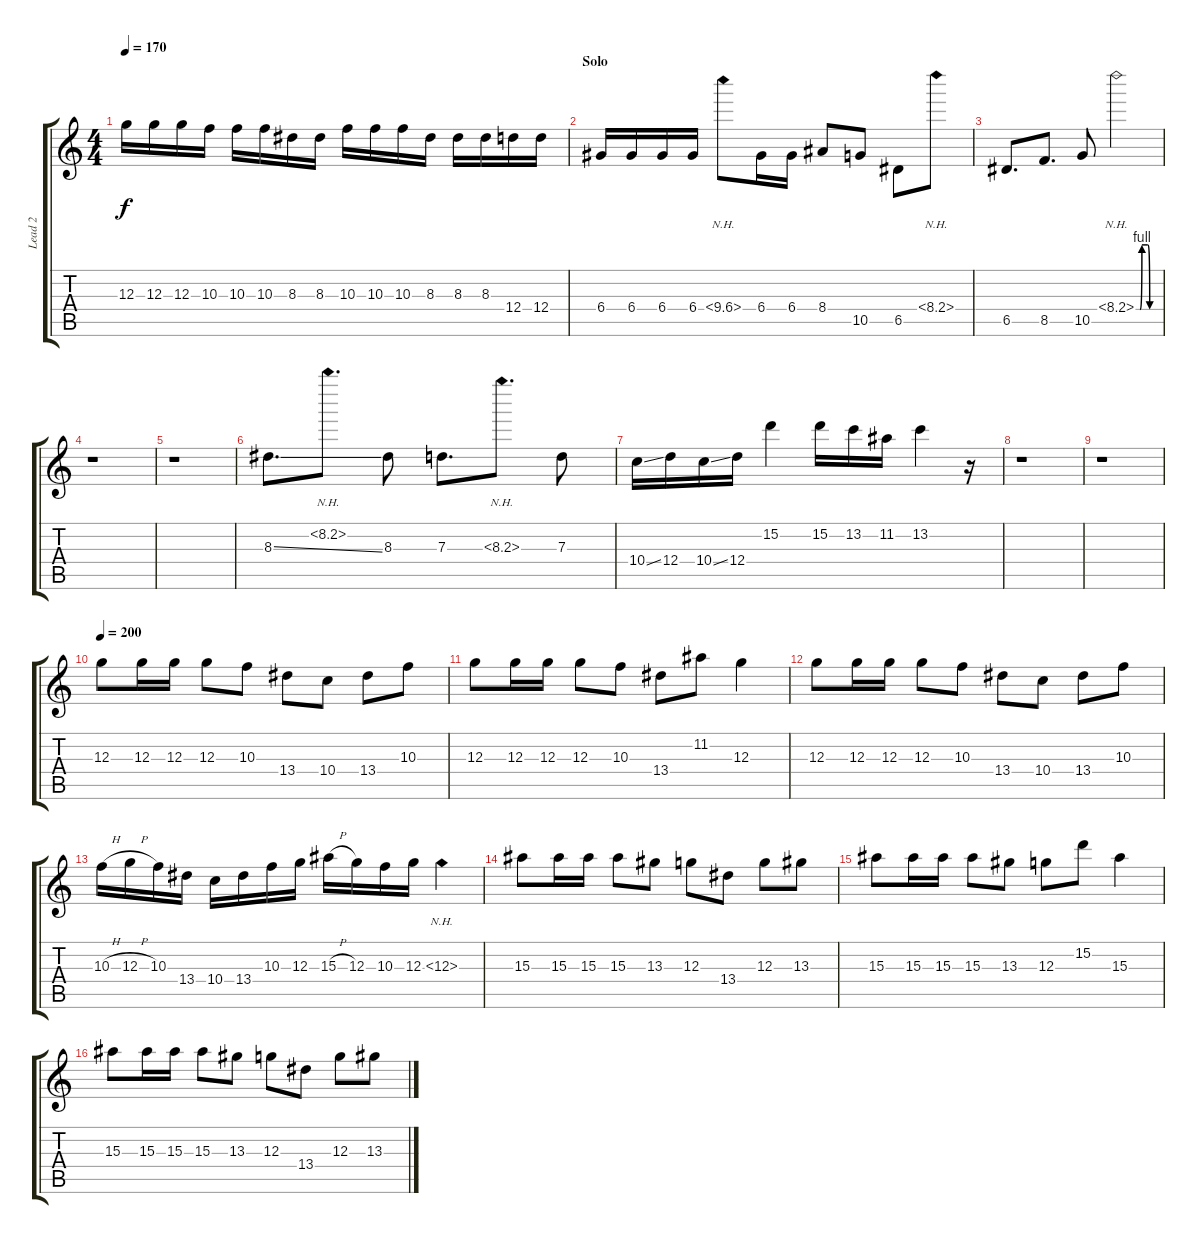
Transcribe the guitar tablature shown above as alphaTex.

\track ("Lead 2" "Lead 2") {instrument distortionguitar}
\staff {score tabs}
\tuning (E4 B3 G3 D3 A2 E2) {hide}
\ts (4 4)
\tempo 170
\clef g2
\ks c
12.3.16{dy f} 12.3.16 12.3.16 10.3.16 10.3.16 10.3.16 8.3.16 8.3.16 10.3.16 10.3.16 10.3.16 8.3.16 8.3.16 8.3.16 12.4.16 12.4.16 |
\section ("" "Solo")
6.4.16 6.4.16 6.4.16 6.4.16 10.4{nh}.8 6.4.16 6.4.16 8.4.8 10.5.8 6.5.8 8.4{nh}.8 |
6.5.8{d} 8.5.8{d} 10.5.8 8.4{be (custom 0 0 10 0 15 4 30 4 35 0 45 0 60 0) nh}.2 |
r.1 |
r.1 |
8.3{ss}.8{d} 8.2{nh}.8{d} 8.3.8 7.3.8{d} 8.3{nh}.8{d} 7.3.8 |
10.4{ss}.16 12.4.16 10.4{ss}.16 12.4.16 15.2.4 15.2.16 13.2.16 11.2.16 13.2.4 r.16 |
r.1 |
r.1 |
\section ("" "")
\tempo 200
12.3.8 12.3.16 12.3.16 12.3.8 10.3.8 13.4.8 10.4.8 13.4.8 10.3.8 |
12.3.8 12.3.16 12.3.16 12.3.8 10.3.8 13.4.8 11.2.8 12.3.4 |
12.3.8 12.3.16 12.3.16 12.3.8 10.3.8 13.4.8 10.4.8 13.4.8 10.3.8 |
10.3{h}.16 12.3{h}.16 10.3.16 13.4.16 10.4.16 13.4.16 10.3.16 12.3.16 15.3{h}.16 12.3.16 10.3.16 12.3.16 12.3{nh}.4 |
15.3.8 15.3.16 15.3.16 15.3.8 13.3.8 12.3.8 13.4.8 12.3.8 13.3.8 |
15.3.8 15.3.16 15.3.16 15.3.8 13.3.8 12.3.8 15.2.8 15.3.4 |
15.3.8 15.3.16 15.3.16 15.3.8 13.3.8 12.3.8 13.4.8 12.3.8 13.3.8
